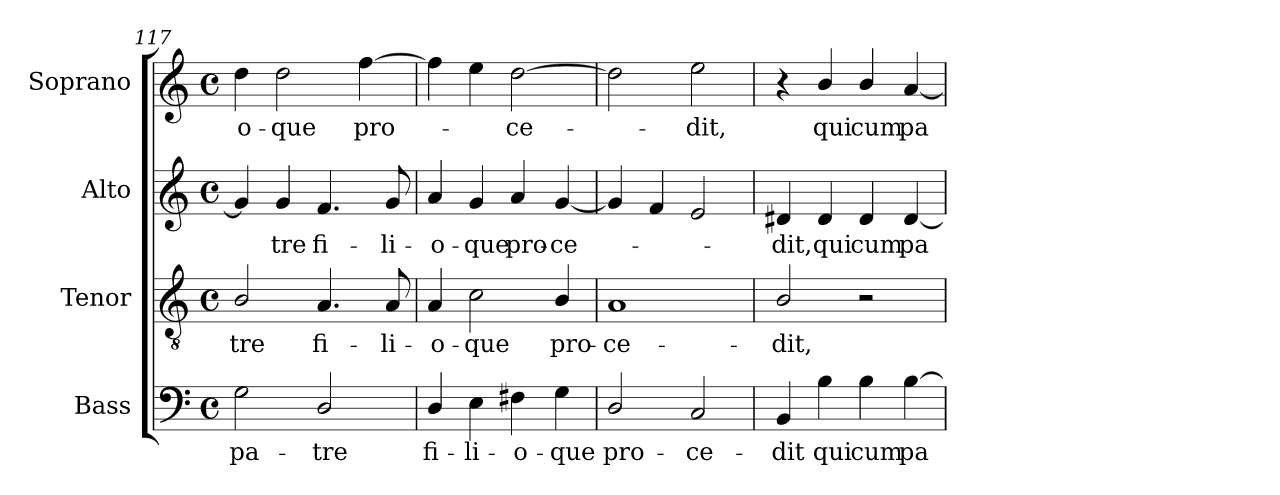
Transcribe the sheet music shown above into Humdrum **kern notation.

**kern	**text	**kern	**text	**kern	**text	**kern	**text
*part4	*part4	*part3	*part3	*part2	*part2	*part1	*part1
*staff4	*staff4	*staff3	*staff3	*staff2	*staff2	*staff1	*staff1
*I"Bass	*	*I"Tenor	*	*I"Alto	*	*I"Soprano	*
*I'B.	*	*I'T.	*	*I'A.	*	*I'S.	*
*clefF4	*	*clefGv2	*	*clefG2	*	*clefG2	*
*	*	*ITrd7c12	*	*	*	*	*
*k[]	*	*k[]	*	*k[]	*	*k[]	*
*C:	*	*C:	*	*C:	*	*C:	*
*M4/4	*	*M4/4	*	*M4/4	*	*M4/4	*
*met(c)	*	*met(c)	*	*met(c)	*	*met(c)	*
=117	=117	=117	=117	=117	=117	=117	=117
!	!LO:LY:b:color=#000000	!	!	!	!	!	!
!	!	!	!LO:LY:b:color=#000000	!	!	!	!
!	!	!	!	!	!	!	!LO:LY:b:color=#000000
2Gi\	pa-	2BBi/	-tre	4gi/]	.	4ddi\	-o-
!	!	!	!	!	!LO:LY:b:color=#000000	!	!
!	!	!	!	!	!	!	!LO:LY:b:color=#000000
.	.	.	.	4gi/	-tre	2ddi\	-que
!	!LO:LY:b:color=#000000	!	!	!	!	!	!
!	!	!	!LO:LY:b:color=#000000	!	!	!	!
!	!	!	!	!	!LO:LY:b:color=#000000	!	!
2Di/	-tre	4.AAi/	fi-	4.fi/	fi-	.	.
!	!	!	!	!	!	!	!LO:LY:b:color=#000000
.	.	.	.	.	.	[4ffi\	pro-
!	!	!	!LO:LY:b:color=#000000	!	!	!	!
!	!	!	!	!	!LO:LY:b:color=#000000	!	!
.	.	8AAi/	-li-	8gi/	-li-	.	.
=118	=118	=118	=118	=118	=118	=118	=118
!	!LO:LY:b:color=#000000	!	!	!	!	!	!
!	!	!	!LO:LY:b:color=#000000	!	!	!	!
!	!	!	!	!	!LO:LY:b:color=#000000	!	!
4Di/	fi-	4AAi/	-o-	4ai/	-o-	4ffi\]	.
!	!LO:LY:b:color=#000000	!	!	!	!	!	!
!	!	!	!LO:LY:b:color=#000000	!	!	!	!
!	!	!	!	!	!LO:LY:b:color=#000000	!	!
4Ei\	-li-	2Ci\	-que	4gi/	-que	4eei\	.
!	!LO:LY:b:color=#000000	!	!	!	!	!	!
!	!	!	!	!	!LO:LY:b:color=#000000	!	!
!	!	!	!	!	!	!	!LO:LY:b:color=#000000
4F#Xi\	-o-	.	.	4ai/	pro-	[2ddi\	-ce-
!	!LO:LY:b:color=#000000	!	!	!	!	!	!
!	!	!	!LO:LY:b:color=#000000	!	!	!	!
!	!	!	!	!	!LO:LY:b:color=#000000	!	!
4Gi\	-que	4BBi/	pro-	[4gi/	-ce-	.	.
=119	=119	=119	=119	=119	=119	=119	=119
!	!LO:LY:b:color=#000000	!	!	!	!	!	!
!	!	!	!LO:LY:b:color=#000000	!	!	!	!
2Di/	pro-	1AAi	-ce-	4gi/]	.	2ddi\]	.
.	.	.	.	4fi/	.	.	.
!	!LO:LY:b:color=#000000	!	!	!	!	!	!
!	!	!	!	!	!	!	!LO:LY:b:color=#000000
2Ci/	-ce-	.	.	2ei/	.	2eei\	-dit,
=120	=120	=120	=120	=120	=120	=120	=120
!	!LO:LY:b:color=#000000	!	!	!	!	!	!
!	!	!	!LO:LY:b:color=#000000	!	!	!	!
!	!	!	!	!	!LO:LY:b:color=#000000	!	!
4BBi/	-dit	2BBi/	-dit,	4d#Xi/	-dit,	4r	.
!	!LO:LY:b:color=#000000	!	!	!	!	!	!
!	!	!	!	!	!LO:LY:b:color=#000000	!	!
!	!	!	!	!	!	!	!LO:LY:b:color=#000000
4Bi\	qui	.	.	4d#i/	qui	4bi/	qui
!	!LO:LY:b:color=#000000	!	!	!	!	!	!
!	!	!	!	!	!LO:LY:b:color=#000000	!	!
!	!	!	!	!	!	!	!LO:LY:b:color=#000000
4Bi\	cum	2r	.	4d#i/	cum	4bi/	cum
!	!LO:LY:b:color=#000000	!	!	!	!	!	!
!	!	!	!	!	!LO:LY:b:color=#000000	!	!
!	!	!	!	!	!	!	!LO:LY:b:color=#000000
[4Bi\	pa-	.	.	[4d#i/	pa-	[4ai/	pa-
=	=	=	=	=	=	=	=
*-	*-	*-	*-	*-	*-	*-	*-
